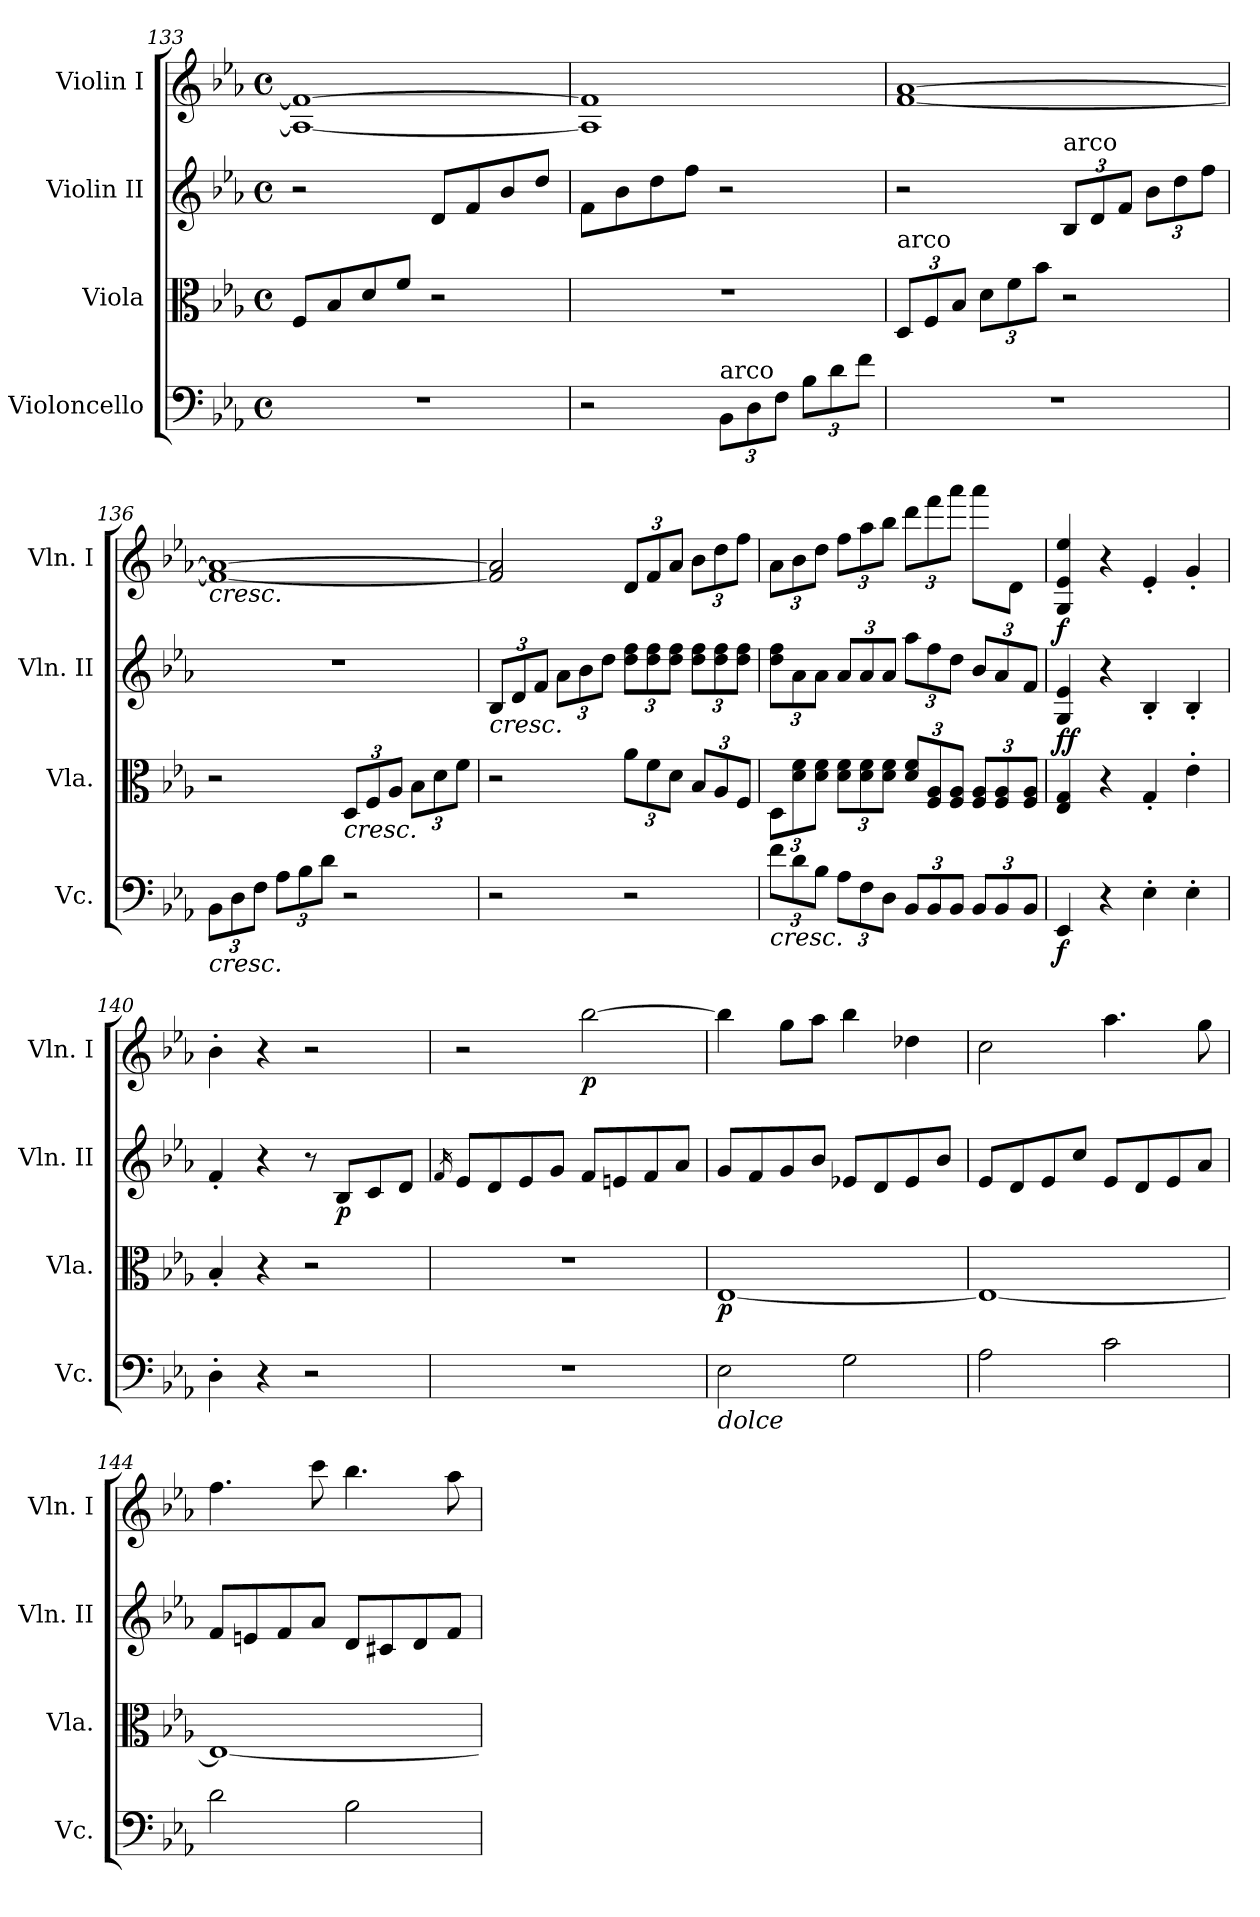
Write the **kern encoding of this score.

**kern	**dynam	**kern	**dynam	**kern	**dynam	**kern	**dynam
*part4	*part4	*part3	*part3	*part2	*part2	*part1	*part1
*staff4	*staff4	*staff3	*staff3	*staff2	*staff2	*staff1	*staff1
*I"Violoncello	*	*I"Viola	*	*I"Violin II	*	*I"Violin I	*
*I'Vc.	*	*I'Vla.	*	*I'Vln. II	*	*I'Vln. I	*
*clefF4	*	*clefC3	*	*clefG2	*	*clefG2	*
*k[b-e-a-]	*	*k[b-e-a-]	*	*k[b-e-a-]	*	*k[b-e-a-]	*
*E-:	*	*E-:	*	*E-:	*	*E-:	*
*M4/4	*	*M4/4	*	*M4/4	*	*M4/4	*
*met(c)	*	*met(c)	*	*met(c)	*	*met(c)	*
=133	=133	=133	=133	=133	=133	=133	=133
1r	.	8F/L	.	2r	.	1A-_ 1f_	.
.	.	8B-/	.	.	.	.	.
.	.	8d/	.	.	.	.	.
.	.	8f/J	.	.	.	.	.
.	.	2r	.	8d/L	.	.	.
.	.	.	.	8f/	.	.	.
.	.	.	.	8b-/	.	.	.
.	.	.	.	8dd/J	.	.	.
!!LO:LB:g=z
=134	=134	=134	=134	=134	=134	=134	=134
2r	.	1r	.	8f\L	.	1A-] 1f]	.
.	.	.	.	8b-\	.	.	.
.	.	.	.	8dd\	.	.	.
.	.	.	.	8ff\J	.	.	.
*Xbrackettup	*	*	*	*	*	*	*
!LO:TX:a:t=arco	!	!	!	!	!	!	!
12BB-\L	.	.	.	2r	.	.	.
12D\	.	.	.	.	.	.	.
12F\J	.	.	.	.	.	.	.
12B-\L	.	.	.	.	.	.	.
12d\	.	.	.	.	.	.	.
12f\J	.	.	.	.	.	.	.
=135	=135	=135	=135	=135	=135	=135	=135
*	*	*Xbrackettup	*	*	*	*	*
!	!	!LO:TX:a:t=arco	!	!	!	!	!
1r	.	12D/L	.	2r	.	[1f [1a-	.
.	.	12F/	.	.	.	.	.
.	.	12B-/J	.	.	.	.	.
.	.	12d\L	.	.	.	.	.
.	.	12f\	.	.	.	.	.
.	.	12b-\J	.	.	.	.	.
*	*	*	*	*Xbrackettup	*	*	*
!	!	!	!	!LO:TX:a:t=arco	!	!	!
.	.	2r	.	12B-/L	.	.	.
.	.	.	.	12d/	.	.	.
.	.	.	.	12f/J	.	.	.
.	.	.	.	12b-\L	.	.	.
.	.	.	.	12dd\	.	.	.
.	.	.	.	12ff\J	.	.	.
=136	=136	=136	=136	=136	=136	=136	=136
!	!	!	!	!	!	!LO:TX:b:i:t=cresc.	!
!LO:TX:b:i:t=cresc.	!	!	!	!	!	!	!
12BB-\L	.	2r	.	1r	.	1f_ 1a-_	.
12D\	.	.	.	.	.	.	.
12F\J	.	.	.	.	.	.	.
12A-\L	.	.	.	.	.	.	.
12B-\	.	.	.	.	.	.	.
12d\J	.	.	.	.	.	.	.
!	!	!LO:TX:b:i:t=cresc.	!	!	!	!	!
2r	.	12D/L	.	.	.	.	.
.	.	12F/	.	.	.	.	.
.	.	12A-/J	.	.	.	.	.
.	.	12B-\L	.	.	.	.	.
.	.	12d\	.	.	.	.	.
.	.	12f\J	.	.	.	.	.
=137	=137	=137	=137	=137	=137	=137	=137
!	!	!	!	!LO:TX:b:i:t=cresc.	!	!	!
2r	.	2r	.	12B-/L	.	2f/] 2a-/]	.
.	.	.	.	12d/	.	.	.
.	.	.	.	12f/J	.	.	.
.	.	.	.	12a-\L	.	.	.
.	.	.	.	12b-\	.	.	.
.	.	.	.	12dd\J	.	.	.
*	*	*	*	*	*	*Xbrackettup	*
2r	.	12a-\L	.	12dd\ 12ff\L	.	12d/L	.
.	.	12f\	.	12dd\ 12ff\	.	12f/	.
.	.	12d\J	.	12dd\ 12ff\J	.	12a-/J	.
.	.	12B-/L	.	12dd\ 12ff\L	.	12b-\L	.
.	.	12A-/	.	12dd\ 12ff\	.	12dd\	.
.	.	12F/J	.	12dd\ 12ff\J	.	12ff\J	.
!!LO:LB:g=z
=138	=138	=138	=138	=138	=138	=138	=138
!LO:TX:b:i:t=cresc.	!	!	!	!	!	!	!
12f\L	.	12D\L	.	12dd\ 12ff\L	.	12a-\L	.
12d\	.	12d\ 12f\	.	12a-\	.	12b-\	.
12B-\J	.	12d\ 12f\J	.	12a-\J	.	12dd\J	.
12A-\L	.	12d\ 12f\L	.	12a-/L	.	12ff\L	.
12F\	.	12d\ 12f\	.	12a-/	.	12aa-\	.
12D\J	.	12d\ 12f\J	.	12a-/J	.	12bb-\J	.
12BB-/L	.	12d/ 12f/L	.	12aa-\L	.	12ddd\L	.
12BB-/	.	12F/ 12A-/	.	12ff\	.	12fff\	.
12BB-/J	.	12F/ 12A-/J	.	12dd\J	.	12aaa-\J	.
12BB-/L	.	12F/ 12A-/L	.	12b-/L	.	8aaa-\L	.
12BB-/	.	12F/ 12A-/	.	12a-/	.	.	.
.	.	.	.	.	.	8d\J	.
12BB-/J	.	12F/ 12A-/J	.	12f/J	.	.	.
=139	=139	=139	=139	=139	=139	=139	=139
!	!LO:DY:b	!	!LO:DY:b	!	!	!	!
!	!	!	!LO:DY:n=1:a	!	!	!	!LO:DY:b
4EE-/	f	4E-/ 4G/	f f	4G/ 4e-/	.	4G/ 4e-/ 4ee-/	f
4r	.	4r	.	4r	.	4r	.
4E-'\	.	4G'/	.	4B-'/	.	4e-'/	.
4E-'\	.	4e-'\	.	4B-'/	.	4g'/	.
=140	=140	=140	=140	=140	=140	=140	=140
4D'\	.	4B-'/	.	4f'/	.	4b-'\	.
4r	.	4r	.	4r	.	4r	.
2r	.	2r	.	8r	.	2r	.
!	!	!	!	!	!LO:DY:b	!	!
.	.	.	.	8B-/L	p	.	.
.	.	.	.	8c/	.	.	.
.	.	.	.	8d/J	.	.	.
=141	=141	=141	=141	=141	=141	=141	=141
.	.	.	.	16qf/	.	.	.
1r	.	1r	.	8e-/L	.	2r	.
.	.	.	.	8d/	.	.	.
.	.	.	.	8e-/	.	.	.
.	.	.	.	8g/J	.	.	.
!	!	!	!	!	!	!	!LO:DY:b
.	.	.	.	8f/L	.	[2bb-\	p
.	.	.	.	8en/	.	.	.
.	.	.	.	8f/	.	.	.
.	.	.	.	8a-/J	.	.	.
=142	=142	=142	=142	=142	=142	=142	=142
!LO:TX:b:i:t=dolce	!	!	!	!	!	!	!
!	!	!	!LO:DY:b	!	!	!	!
2E-\	.	[1E-	p	8g/L	.	4bb-\]	.
.	.	.	.	8f/	.	.	.
.	.	.	.	8g/	.	8gg\L	.
.	.	.	.	8b-/J	.	8aa-\J	.
2G\	.	.	.	8e-X/L	.	4bb-\	.
.	.	.	.	8d/	.	.	.
.	.	.	.	8e-/	.	4dd-X\	.
.	.	.	.	8b-/J	.	.	.
!!LO:LB:g=z
=143	=143	=143	=143	=143	=143	=143	=143
2A-\	.	1E-_	.	8e-/L	.	2cc\	.
.	.	.	.	8d/	.	.	.
.	.	.	.	8e-/	.	.	.
.	.	.	.	8cc/J	.	.	.
2c\	.	.	.	8e-/L	.	4.aa-\	.
.	.	.	.	8d/	.	.	.
.	.	.	.	8e-/	.	.	.
.	.	.	.	8a-/J	.	8gg\	.
=144	=144	=144	=144	=144	=144	=144	=144
2d\	.	1E-_	.	8f/L	.	4.ff\	.
.	.	.	.	8en/	.	.	.
.	.	.	.	8f/	.	.	.
.	.	.	.	8a-/J	.	8ccc\	.
2B-\	.	.	.	8d/L	.	4.bb-\	.
.	.	.	.	8c#X/	.	.	.
.	.	.	.	8d/	.	.	.
.	.	.	.	8f/J	.	8aa-\	.
=	=	=	=	=	=	=	=
*-	*-	*-	*-	*-	*-	*-	*-
